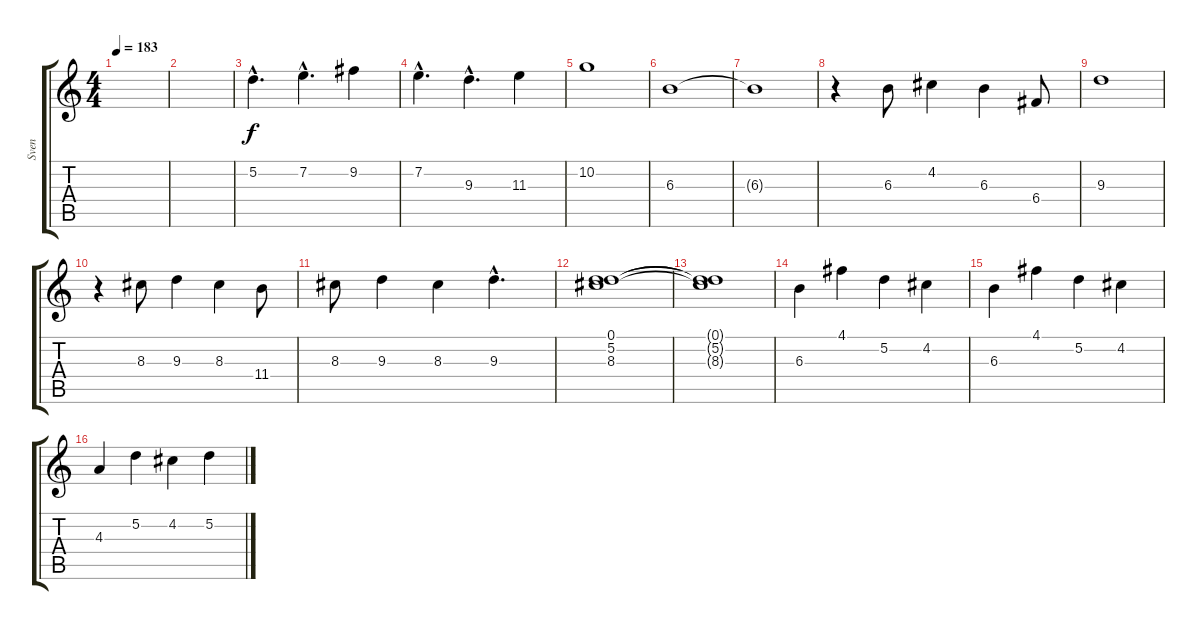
\track ("Sven" "Sven") {instrument distortionguitar}
\staff {score tabs}
\tuning (D4 A3 F3 C3 G2 D2) {hide}
\ts (4 4)
\tempo 183
\clef g2
\ks c
|
|
5.2{hac}.4{d} 7.2{hac}.4{d} 9.2.4 |
7.2{hac}.4{d} 9.3{hac}.4{d} 11.3.4 |
10.2.1 |
6.3.1 |
6.3{t}.1 |
r.4 6.3.8 4.2.4 6.3.4 6.4.8 |
9.3.1 |
r.4 8.3.8 9.3.4 8.3.4 11.4.8 |
8.3.8 9.3.4 8.3.4 9.3{hac}.4{d} |
(0.1 5.2 8.3).1 |
(0.1{t} 5.2{t} 8.3{t}).1 |
6.3.4 4.1.4 5.2.4 4.2.4 |
6.3.4 4.1.4 5.2.4 4.2.4 |
4.3.4 5.2.4 4.2.4 5.2.4
